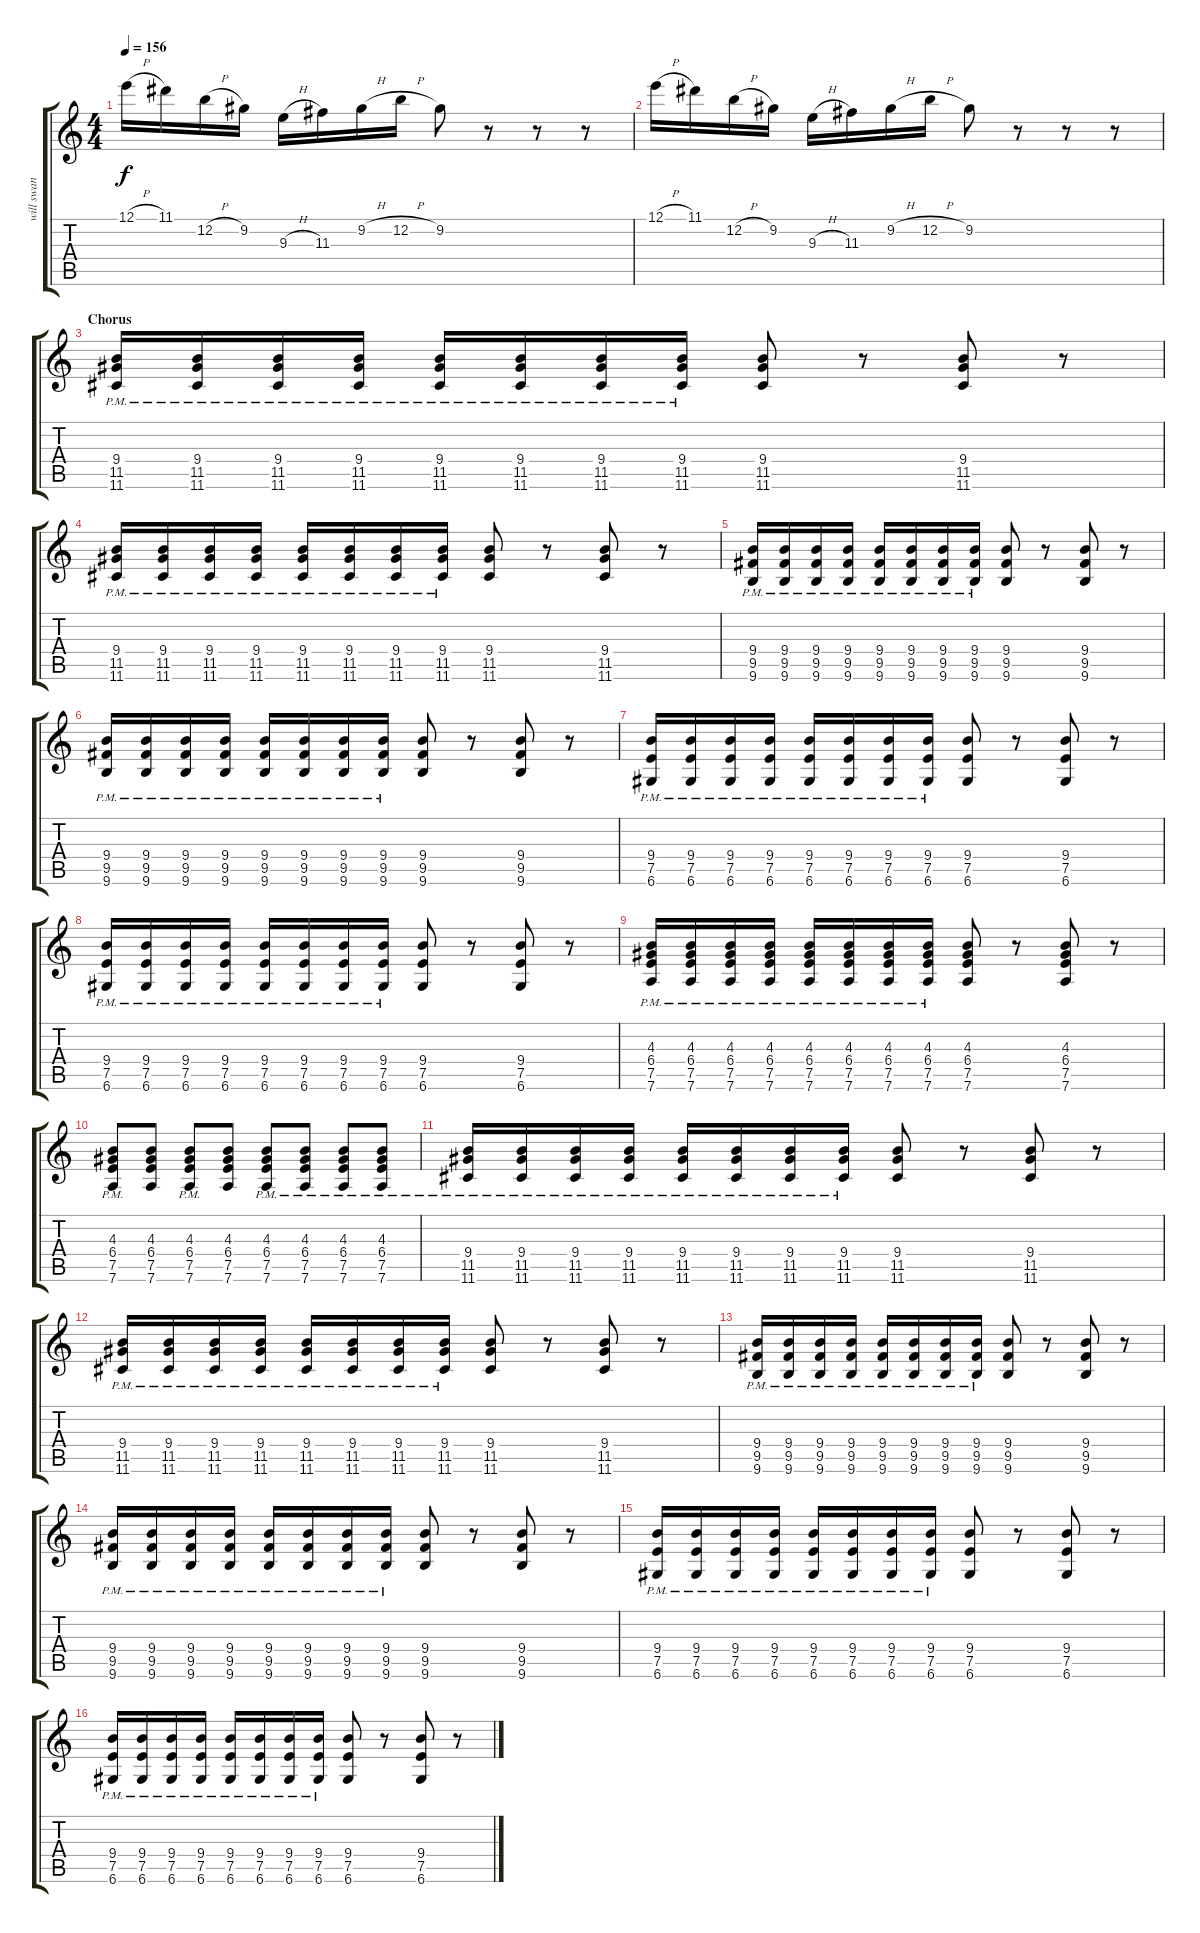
\track ("will swan" "will swan") {instrument distortionguitar}
\staff {score tabs}
\tuning (E4 B3 G3 D3 A2 D2) {hide}
\ts (4 4)
\tempo 156
\clef g2
\ks c
12.1{h}.16{dy f} 11.1.16 12.2{h}.16 9.2.16 9.3{h}.16 11.3.16 9.2{h}.16 12.2{h}.16 9.2.8 r.8 r.8 r.8 |
12.1{h}.16 11.1.16 12.2{h}.16 9.2.16 9.3{h}.16 11.3.16 9.2{h}.16 12.2{h}.16 9.2.8 r.8 r.8 r.8 |
\section ("" "Chorus")
(9.4{pm} 11.5{pm} 11.6{pm}).16 (9.4{pm} 11.5{pm} 11.6{pm}).16 (9.4{pm} 11.5{pm} 11.6{pm}).16 (9.4{pm} 11.5{pm} 11.6{pm}).16 (9.4{pm} 11.5{pm} 11.6{pm}).16 (9.4{pm} 11.5{pm} 11.6{pm}).16 (9.4{pm} 11.5{pm} 11.6{pm}).16 (9.4{pm} 11.5{pm} 11.6{pm}).16 (9.4 11.5 11.6).8 r.8 (9.4 11.5 11.6).8 r.8 |
(9.4{pm} 11.5{pm} 11.6{pm}).16 (9.4{pm} 11.5{pm} 11.6{pm}).16 (9.4{pm} 11.5{pm} 11.6{pm}).16 (9.4{pm} 11.5{pm} 11.6{pm}).16 (9.4{pm} 11.5{pm} 11.6{pm}).16 (9.4{pm} 11.5{pm} 11.6{pm}).16 (9.4{pm} 11.5{pm} 11.6{pm}).16 (9.4{pm} 11.5{pm} 11.6{pm}).16 (9.4 11.5 11.6).8 r.8 (9.4 11.5 11.6).8 r.8 |
(9.4{pm} 9.5{pm} 9.6{pm}).16 (9.4{pm} 9.5{pm} 9.6{pm}).16 (9.4{pm} 9.5{pm} 9.6{pm}).16 (9.4{pm} 9.5{pm} 9.6{pm}).16 (9.4{pm} 9.5{pm} 9.6{pm}).16 (9.4{pm} 9.5{pm} 9.6{pm}).16 (9.4{pm} 9.5{pm} 9.6{pm}).16 (9.4{pm} 9.5{pm} 9.6{pm}).16 (9.4 9.5 9.6).8 r.8 (9.4 9.5 9.6).8 r.8 |
(9.4{pm} 9.5{pm} 9.6{pm}).16 (9.4{pm} 9.5{pm} 9.6{pm}).16 (9.4{pm} 9.5{pm} 9.6{pm}).16 (9.4{pm} 9.5{pm} 9.6{pm}).16 (9.4{pm} 9.5{pm} 9.6{pm}).16 (9.4{pm} 9.5{pm} 9.6{pm}).16 (9.4{pm} 9.5{pm} 9.6{pm}).16 (9.4{pm} 9.5{pm} 9.6{pm}).16 (9.4 9.5 9.6).8 r.8 (9.4 9.5 9.6).8 r.8 |
(9.4{pm} 7.5{pm} 6.6{pm}).16 (9.4{pm} 7.5{pm} 6.6{pm}).16 (9.4{pm} 7.5{pm} 6.6{pm}).16 (9.4{pm} 7.5{pm} 6.6{pm}).16 (9.4{pm} 7.5{pm} 6.6{pm}).16 (9.4{pm} 7.5{pm} 6.6{pm}).16 (9.4{pm} 7.5{pm} 6.6{pm}).16 (9.4{pm} 7.5{pm} 6.6{pm}).16 (9.4 7.5 6.6).8 r.8 (9.4 7.5 6.6).8 r.8 |
(9.4{pm} 7.5{pm} 6.6{pm}).16 (9.4{pm} 7.5{pm} 6.6{pm}).16 (9.4{pm} 7.5{pm} 6.6{pm}).16 (9.4{pm} 7.5{pm} 6.6{pm}).16 (9.4{pm} 7.5{pm} 6.6{pm}).16 (9.4{pm} 7.5{pm} 6.6{pm}).16 (9.4{pm} 7.5{pm} 6.6{pm}).16 (9.4{pm} 7.5{pm} 6.6{pm}).16 (9.4 7.5 6.6).8 r.8 (9.4 7.5 6.6).8 r.8 |
(4.3{pm} 6.4{pm} 7.5{pm} 7.6{pm}).16 (4.3{pm} 6.4{pm} 7.5{pm} 7.6{pm}).16 (4.3{pm} 6.4{pm} 7.5{pm} 7.6{pm}).16 (4.3{pm} 6.4{pm} 7.5{pm} 7.6{pm}).16 (4.3{pm} 6.4{pm} 7.5{pm} 7.6{pm}).16 (4.3{pm} 6.4{pm} 7.5{pm} 7.6{pm}).16 (4.3{pm} 6.4{pm} 7.5{pm} 7.6{pm}).16 (4.3{pm} 6.4{pm} 7.5{pm} 7.6{pm}).16 (4.3 6.4 7.5 7.6).8 r.8 (4.3 6.4 7.5 7.6).8 r.8 |
(4.3{pm} 6.4{pm} 7.5{pm} 7.6{pm}).8 (4.3 6.4 7.5 7.6).8 (4.3{pm} 6.4{pm} 7.5{pm} 7.6{pm}).8 (4.3 6.4 7.5 7.6).8 (4.3{pm} 6.4{pm} 7.5{pm} 7.6{pm}).8 (4.3{pm} 6.4{pm} 7.5{pm} 7.6{pm}).8 (4.3{pm} 6.4{pm} 7.5{pm} 7.6{pm}).8 (4.3{pm} 6.4{pm} 7.5{pm} 7.6{pm}).8 |
(9.4{pm} 11.5{pm} 11.6{pm}).16 (9.4{pm} 11.5{pm} 11.6{pm}).16 (9.4{pm} 11.5{pm} 11.6{pm}).16 (9.4{pm} 11.5{pm} 11.6{pm}).16 (9.4{pm} 11.5{pm} 11.6{pm}).16 (9.4{pm} 11.5{pm} 11.6{pm}).16 (9.4{pm} 11.5{pm} 11.6{pm}).16 (9.4{pm} 11.5{pm} 11.6{pm}).16 (9.4 11.5 11.6).8 r.8 (9.4 11.5 11.6).8 r.8 |
(9.4{pm} 11.5{pm} 11.6{pm}).16 (9.4{pm} 11.5{pm} 11.6{pm}).16 (9.4{pm} 11.5{pm} 11.6{pm}).16 (9.4{pm} 11.5{pm} 11.6{pm}).16 (9.4{pm} 11.5{pm} 11.6{pm}).16 (9.4{pm} 11.5{pm} 11.6{pm}).16 (9.4{pm} 11.5{pm} 11.6{pm}).16 (9.4{pm} 11.5{pm} 11.6{pm}).16 (9.4 11.5 11.6).8 r.8 (9.4 11.5 11.6).8 r.8 |
(9.4{pm} 9.5{pm} 9.6{pm}).16 (9.4{pm} 9.5{pm} 9.6{pm}).16 (9.4{pm} 9.5{pm} 9.6{pm}).16 (9.4{pm} 9.5{pm} 9.6{pm}).16 (9.4{pm} 9.5{pm} 9.6{pm}).16 (9.4{pm} 9.5{pm} 9.6{pm}).16 (9.4{pm} 9.5{pm} 9.6{pm}).16 (9.4{pm} 9.5{pm} 9.6{pm}).16 (9.4 9.5 9.6).8 r.8 (9.4 9.5 9.6).8 r.8 |
(9.4{pm} 9.5{pm} 9.6{pm}).16 (9.4{pm} 9.5{pm} 9.6{pm}).16 (9.4{pm} 9.5{pm} 9.6{pm}).16 (9.4{pm} 9.5{pm} 9.6{pm}).16 (9.4{pm} 9.5{pm} 9.6{pm}).16 (9.4{pm} 9.5{pm} 9.6{pm}).16 (9.4{pm} 9.5{pm} 9.6{pm}).16 (9.4{pm} 9.5{pm} 9.6{pm}).16 (9.4 9.5 9.6).8 r.8 (9.4 9.5 9.6).8 r.8 |
(9.4{pm} 7.5{pm} 6.6{pm}).16 (9.4{pm} 7.5{pm} 6.6{pm}).16 (9.4{pm} 7.5{pm} 6.6{pm}).16 (9.4{pm} 7.5{pm} 6.6{pm}).16 (9.4{pm} 7.5{pm} 6.6{pm}).16 (9.4{pm} 7.5{pm} 6.6{pm}).16 (9.4{pm} 7.5{pm} 6.6{pm}).16 (9.4{pm} 7.5{pm} 6.6{pm}).16 (9.4 7.5 6.6).8 r.8 (9.4 7.5 6.6).8 r.8 |
(9.4{pm} 7.5{pm} 6.6{pm}).16 (9.4{pm} 7.5{pm} 6.6{pm}).16 (9.4{pm} 7.5{pm} 6.6{pm}).16 (9.4{pm} 7.5{pm} 6.6{pm}).16 (9.4{pm} 7.5{pm} 6.6{pm}).16 (9.4{pm} 7.5{pm} 6.6{pm}).16 (9.4{pm} 7.5{pm} 6.6{pm}).16 (9.4{pm} 7.5{pm} 6.6{pm}).16 (9.4 7.5 6.6).8 r.8 (9.4 7.5 6.6).8 r.8
